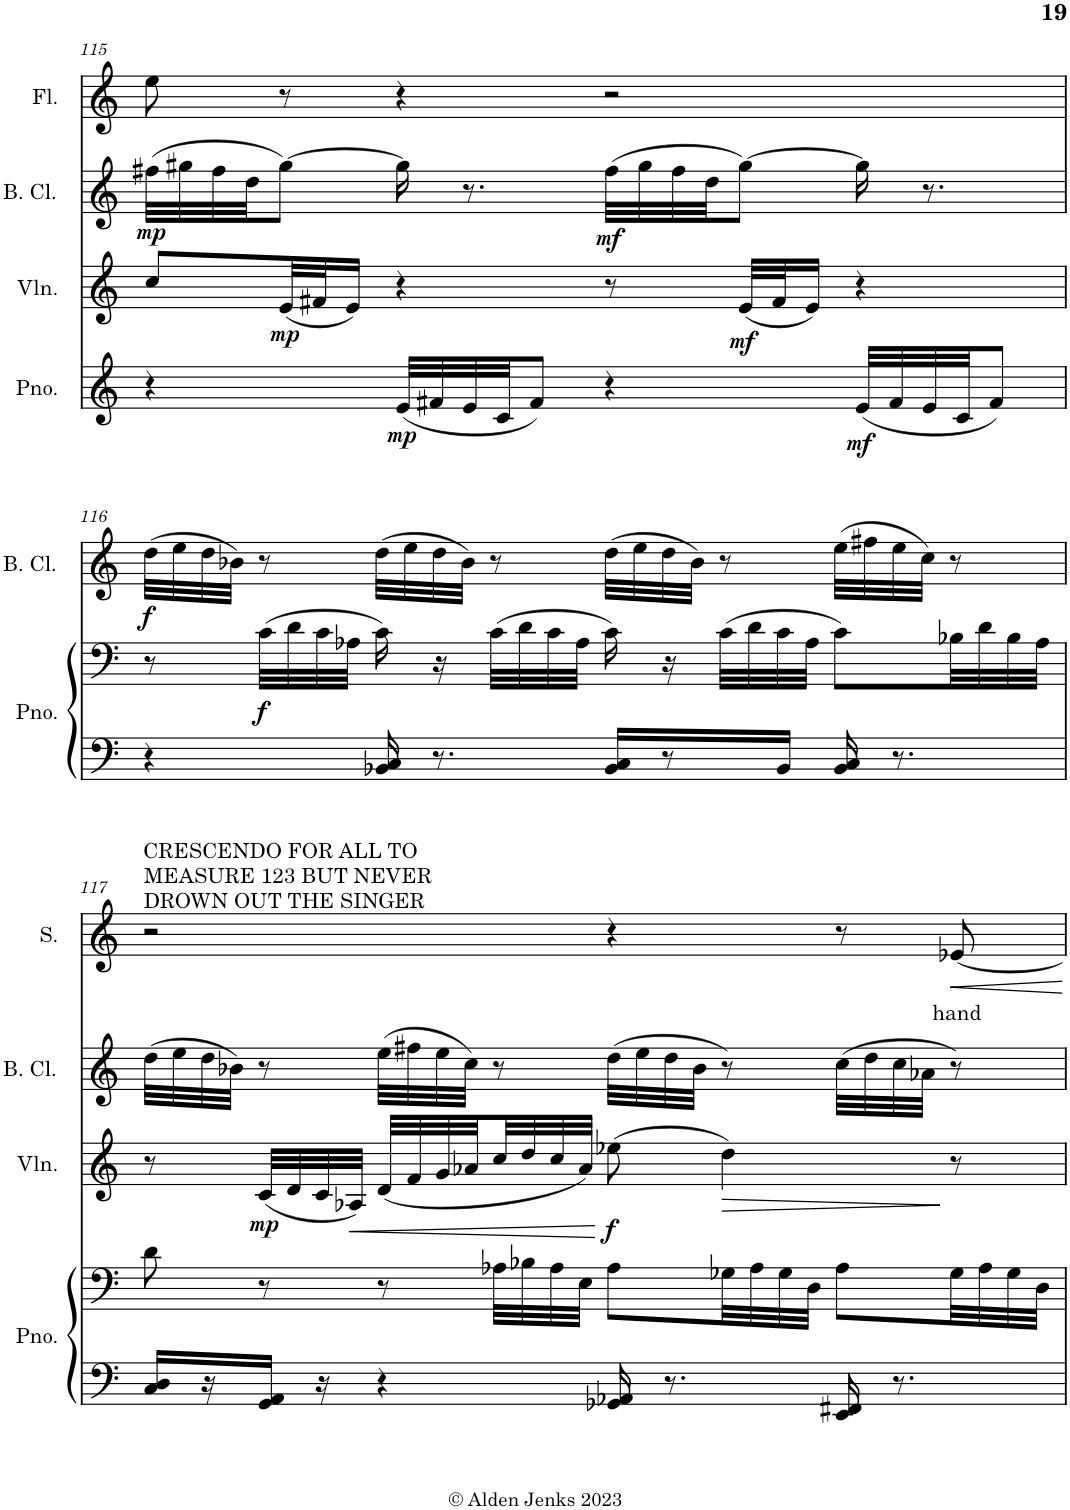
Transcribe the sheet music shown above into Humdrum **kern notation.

**kern	**kern	**dynam	**kern	**dynam	**kern	**dynam	**kern	**kern	**text
*part5	*part5	*part5	*part4	*part4	*part3	*part3	*part2	*part1	*part1
*staff6	*staff5	*staff5/6	*staff4	*staff4	*staff3	*staff3	*staff2	*staff1	*staff1
*I"Piano	*	*	*I"Violin	*	*I"Bass Clarinet (Bb)	*	*I"Flute	*I"Soprano	*
*I'Pno.	*	*	*I'Vln.	*	*I'B. Cl.	*	*I'Fl.	*I'S.	*
!!LO:PB:g=z
*clefG2	*clefG2	*	*clefG2	*	*clefG2	*	*clefG2	*clefG2	*
*	*	*	*	*	*Trd8c14	*	*	*	*
*k[]	*k[]	*	*k[]	*	*k[]	*	*k[]	*k[]	*
*M4/4	*M4/4	*	*M4/4	*	*M4/4	*	*M4/4	*M4/4	*
=115	=115	=115	=115	=115	=115	=115	=115	=115	=115
!	!	!	!	!	!	!LO:DY:b	!	!	!
1r	4r	.	8cc/L	.	(32ff#X\LLL	mp	8ee\	1r	.
.	.	.	.	.	32gg#X\	.	.	.	.
.	.	.	.	.	32ff#\	.	.	.	.
.	.	.	.	.	32dd\JJ	.	.	.	.
!	!	!	!	!LO:DY:b	!	!	!	!	!
.	.	.	(32e/LL	mp	[8gg#\J)	.	8r	.	.
.	.	.	32f#X/J	.	.	.	.	.	.
.	.	.	16e/JJ)	.	.	.	.	.	.
!	!	!LO:DY:b	!	!	!	!	!	!	!
.	(32e/LLL	mp	4r	.	16gg#\]	.	4r	.	.
.	32f#X/	.	.	.	.	.	.	.	.
.	32e/	.	.	.	8.r	.	.	.	.
.	32c/JJ	.	.	.	.	.	.	.	.
.	8f#/J)	.	.	.	.	.	.	.	.
!	!	!	!	!	!	!LO:DY:b	!	!	!
.	4r	.	8r	.	(32ff#\LLL	mf	2r	.	.
.	.	.	.	.	32gg#\	.	.	.	.
.	.	.	.	.	32ff#\	.	.	.	.
.	.	.	.	.	32dd\JJ	.	.	.	.
!	!	!	!	!LO:DY:b	!	!	!	!	!
.	.	.	(32e/LLL	mf	[8gg#\J)	.	.	.	.
.	.	.	32f#/J	.	.	.	.	.	.
.	.	.	16e/JJ)	.	.	.	.	.	.
!	!	!LO:DY:b	!	!	!	!	!	!	!
.	(32e/LLL	mf	4r	.	16gg#\]	.	.	.	.
.	32f#/	.	.	.	.	.	.	.	.
.	32e/	.	.	.	8.r	.	.	.	.
.	32c/JJ	.	.	.	.	.	.	.	.
.	8f#/J)	.	.	.	.	.	.	.	.
!!LO:LB:g=z
=116	=116	=116	=116	=116	=116	=116	=116	=116	=116
*clefF4	*	*	*	*	*	*	*	*	*
!	!	!	!	!	!	!LO:DY:b	!	!	!
4r	8r	.	1r	.	(32dd\LLL	f	1r	1r	.
.	.	.	.	.	32ee\	.	.	.	.
.	.	.	.	.	32dd\	.	.	.	.
.	.	.	.	.	32b-X\JJJ)	.	.	.	.
!	!	!LO:DY:b	!	!	!	!	!	!	!
.	(32c\LLL	f	.	.	8r	.	.	.	.
.	32d\	.	.	.	.	.	.	.	.
.	32c\	.	.	.	.	.	.	.	.
.	32A-X\JJJ	.	.	.	.	.	.	.	.
16BB-X/ 16C/	16c\)	.	.	.	(32dd\LLL	.	.	.	.
.	.	.	.	.	32ee\	.	.	.	.
8.r	16r	.	.	.	32dd\	.	.	.	.
.	.	.	.	.	32b-\JJJ)	.	.	.	.
.	(32c\LLL	.	.	.	8r	.	.	.	.
.	32d\	.	.	.	.	.	.	.	.
.	32c\	.	.	.	.	.	.	.	.
.	32A-\JJJ	.	.	.	.	.	.	.	.
16BB-/ 16C/KL	16c\)	.	.	.	(32dd\LLL	.	.	.	.
.	.	.	.	.	32ee\	.	.	.	.
8r	16r	.	.	.	32dd\	.	.	.	.
.	.	.	.	.	32b-\JJJ)	.	.	.	.
.	(32c\LLL	.	.	.	8r	.	.	.	.
.	32d\	.	.	.	.	.	.	.	.
16BB-/Jk	32c\	.	.	.	.	.	.	.	.
.	32A-\JJJ	.	.	.	.	.	.	.	.
16BB-/ 16C/	8c\L)	.	.	.	(32ee\LLL	.	.	.	.
.	.	.	.	.	32ff#X\	.	.	.	.
8.r	.	.	.	.	32ee\	.	.	.	.
.	.	.	.	.	32cc\JJJ)	.	.	.	.
.	32B-X\LL	.	.	.	8r	.	.	.	.
.	32d\	.	.	.	.	.	.	.	.
.	32B-\	.	.	.	.	.	.	.	.
.	32A-\JJJ	.	.	.	.	.	.	.	.
!!LO:LB:g=z
=117	=117	=117	=117	=117	=117	=117	=117	=117	=117
!	!	!	!	!	!	!	!	!LO:TX:a:t=CRESCENDO FOR ALL TO	!
!	!	!	!	!	!	!	!	!LO:TX:a:t=MEASURE 123 BUT NEVER	!
!	!	!	!	!	!	!	!	!LO:TX:a:t=DROWN OUT THE SINGER	!
16C/ 16D/LL	8d\	.	8r	.	(32dd\LLL	.	1r	2r	.
.	.	.	.	.	32ee\	.	.	.	.
16r	.	.	.	.	32dd\	.	.	.	.
.	.	.	.	.	32b-X\JJJ)	.	.	.	.
!	!	!	!	!LO:DY:b	!	!	!	!	!
16GG/ 16AA/JJ	8r	.	(32c/LLL	mp	8r	.	.	.	.
.	.	.	32d/	.	.	.	.	.	.
16r	.	.	32c/	.	.	.	.	.	.
!	!	!	!	!LO:HP:b	!	!	!	!	!
.	.	.	32A-X/JJJ)	<	.	.	.	.	.
4r	8r	.	(32d/LLL	.	(32ee\LLL	.	.	.	.
.	.	.	32f/	.	32ff#X\	.	.	.	.
.	.	.	32g/	.	32ee\	.	.	.	.
.	.	.	32a-X/	.	32cc\JJJ)	.	.	.	.
.	32A-X\LLL	.	32cc/	.	8r	.	.	.	.
.	32B-X\	.	32dd/	.	.	.	.	.	.
.	32A-\	.	32cc/	.	.	.	.	.	.
.	32E\JJJ	.	32a-/JJJ)	.	.	.	.	.	.
!	!	!	!	!LO:DY:n=1:b	!	!	!	!	!
16GG-X/ 16AA-X/	8A-\L	.	(8ee-X\	[ f	(32dd\LLL	.	.	4r	.
.	.	.	.	.	32ee\	.	.	.	.
8.r	.	.	.	.	32dd\	.	.	.	.
.	.	.	.	.	32b-\JJJ	.	.	.	.
!	!	!	!	!LO:HP:b	!	!	!	!	!
.	32G-X\LL	.	4dd\)	>	8r)	.	.	.	.
.	32A-\	.	.	.	.	.	.	.	.
.	32G-\	.	.	.	.	.	.	.	.
.	32D\JJJ	.	.	.	.	.	.	.	.
16EE/ 16FF#X/	8A-\L	.	.	.	(32cc\LLL	.	.	8r	.
.	.	.	.	.	32dd\	.	.	.	.
8.r	.	.	.	.	32cc\	.	.	.	.
.	.	.	.	.	32a-X\JJJ	.	.	.	.
!	!	!	!	!	!	!	!	!	!LO:LY:b
.	32G-\LL	.	8r	]	8r)	.	.	[8e-X/	hand
.	32A-\	.	.	.	.	.	.	.	.
.	32G-\	.	.	.	.	.	.	.	.
.	32D\JJJ	.	.	.	.	.	.	.	.
=	=	=	=	=	=	=	=	=	=
*-	*-	*-	*-	*-	*-	*-	*-	*-	*-
